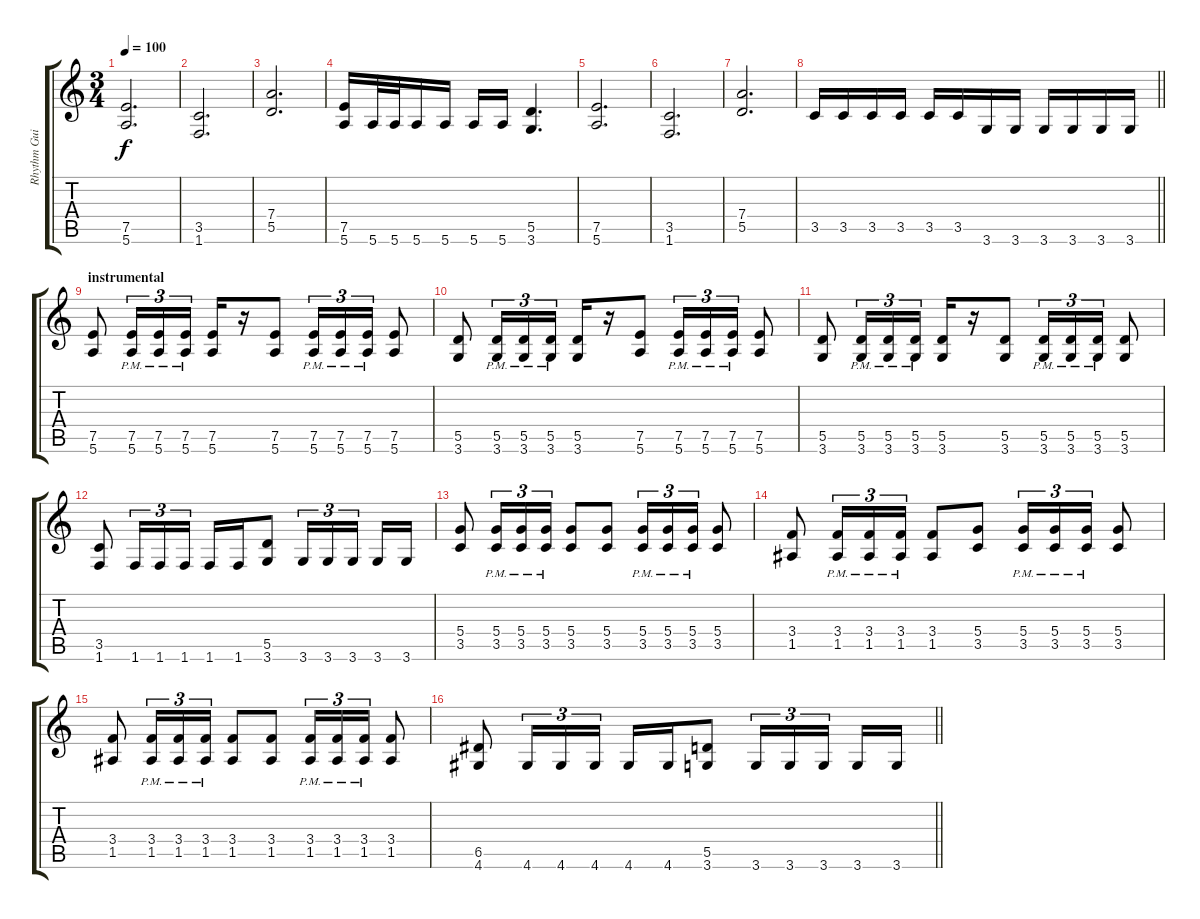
\track ("Rhythm Guitar R" "Rhythm Gui") {instrument overdrivenguitar}
\staff {score tabs}
\tuning (E4 B3 G3 D3 A2 E2) {hide}
\ts (3 4)
\tempo 100
\clef g2
\ks c
(7.5 5.6).2{d dy f} |
(3.5 1.6).2{d} |
(7.4 5.5).2{d} |
(7.5 5.6).16 5.6.32 5.6.32 5.6.16 5.6.16 5.6.16 5.6.16 (5.5 3.6).4{d} |
(7.5 5.6).2{d} |
(3.5 1.6).2{d} |
(7.4 5.5).2{d} |
\barLineRight lightlight
3.5.16 3.5.16 3.5.16 3.5.16 3.5.16 3.5.16 3.6.16 3.6.16 3.6.16 3.6.16 3.6.16 3.6.16 |
\section ("" "instrumental")
(7.5 5.6).8 (7.5{pm} 5.6).16{tu (3 2)} (7.5{pm} 5.6).16{tu (3 2)} (7.5{pm} 5.6).16{tu (3 2)} (7.5 5.6).16 r.16 (7.5 5.6).8 (7.5{pm} 5.6).16{tu (3 2)} (7.5{pm} 5.6).16{tu (3 2)} (7.5{pm} 5.6).16{tu (3 2)} (7.5 5.6).8 |
(5.5 3.6).8 (5.5{pm} 3.6).16{tu (3 2)} (5.5{pm} 3.6).16{tu (3 2)} (5.5{pm} 3.6).16{tu (3 2)} (5.5 3.6).16 r.16 (7.5 5.6).8 (7.5{pm} 5.6).16{tu (3 2)} (7.5{pm} 5.6).16{tu (3 2)} (7.5{pm} 5.6).16{tu (3 2)} (7.5 5.6).8 |
(5.5 3.6).8 (5.5{pm} 3.6).16{tu (3 2)} (5.5{pm} 3.6).16{tu (3 2)} (5.5{pm} 3.6).16{tu (3 2)} (5.5 3.6).16 r.16 (5.5 3.6).8 (5.5{pm} 3.6).16{tu (3 2)} (5.5{pm} 3.6).16{tu (3 2)} (5.5{pm} 3.6).16{tu (3 2)} (5.5 3.6).8 |
(3.5 1.6).8 1.6.16{tu (3 2)} 1.6.16{tu (3 2)} 1.6.16{tu (3 2)} 1.6.16 1.6.16 (5.5 3.6).8 3.6.16{tu (3 2)} 3.6.16{tu (3 2)} 3.6.16{tu (3 2) beam splitsecondary} 3.6.16 3.6.16 |
(5.4 3.5).8 (5.4{pm} 3.5).16{tu (3 2)} (5.4{pm} 3.5).16{tu (3 2)} (5.4{pm} 3.5).16{tu (3 2)} (5.4 3.5).8 (5.4 3.5).8 (5.4{pm} 3.5).16{tu (3 2)} (5.4{pm} 3.5).16{tu (3 2)} (5.4{pm} 3.5).16{tu (3 2)} (5.4 3.5).8 |
(3.4 1.5).8 (3.4{pm} 1.5).16{tu (3 2)} (3.4{pm} 1.5).16{tu (3 2)} (3.4{pm} 1.5).16{tu (3 2)} (3.4 1.5).8 (5.4 3.5).8 (5.4{pm} 3.5).16{tu (3 2)} (5.4{pm} 3.5).16{tu (3 2)} (5.4{pm} 3.5).16{tu (3 2)} (5.4 3.5).8 |
(3.4 1.5).8 (3.4{pm} 1.5).16{tu (3 2)} (3.4{pm} 1.5).16{tu (3 2)} (3.4{pm} 1.5).16{tu (3 2)} (3.4 1.5).8 (3.4 1.5).8 (3.4{pm} 1.5).16{tu (3 2)} (3.4{pm} 1.5).16{tu (3 2)} (3.4{pm} 1.5).16{tu (3 2)} (3.4 1.5).8 |
\barLineRight lightlight
(6.5 4.6).8 4.6.16{tu (3 2)} 4.6.16{tu (3 2)} 4.6.16{tu (3 2)} 4.6.16 4.6.16 (5.5 3.6).8 3.6.16{tu (3 2)} 3.6.16{tu (3 2)} 3.6.16{tu (3 2) beam splitsecondary} 3.6.16 3.6.16
